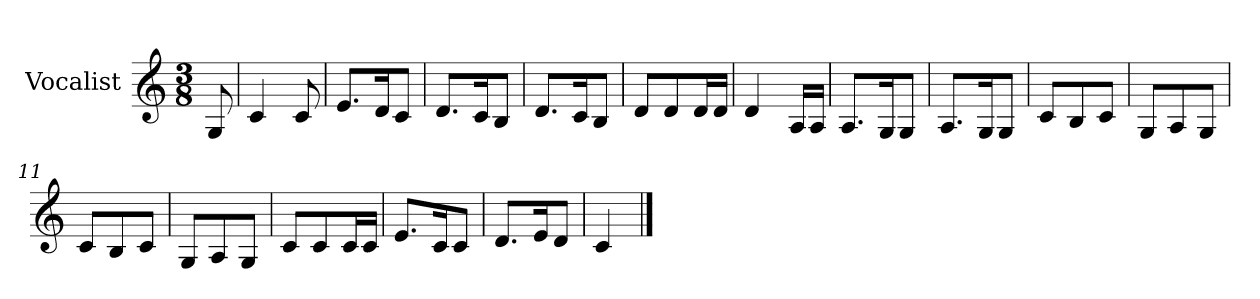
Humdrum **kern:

**kern
*part1
*staff1
*I"Vocalist
*k[]
*C:
*M3/8
=
8G
=1
4c
8c
=2
8.eL
16dK
8cJ
=3
8.dL
16cK
8BJ
=4
8.dL
16cK
8BJ
=5
8dL
8d
16dL
16dJJ
=6
4d
16ALL
16AJJ
=7
8.AL
16GK
8GJ
=8
8.AL
16GK
8GJ
=9
8cL
8B
8cJ
=10
8GL
8A
8GJ
=11
8cL
8B
8cJ
=12
8GL
8A
8GJ
=13
8cL
8c
16cL
16cJJ
=14
8.eL
16cK
8cJ
=15
8.dL
16eK
8dJ
=16
4c
==
*-
